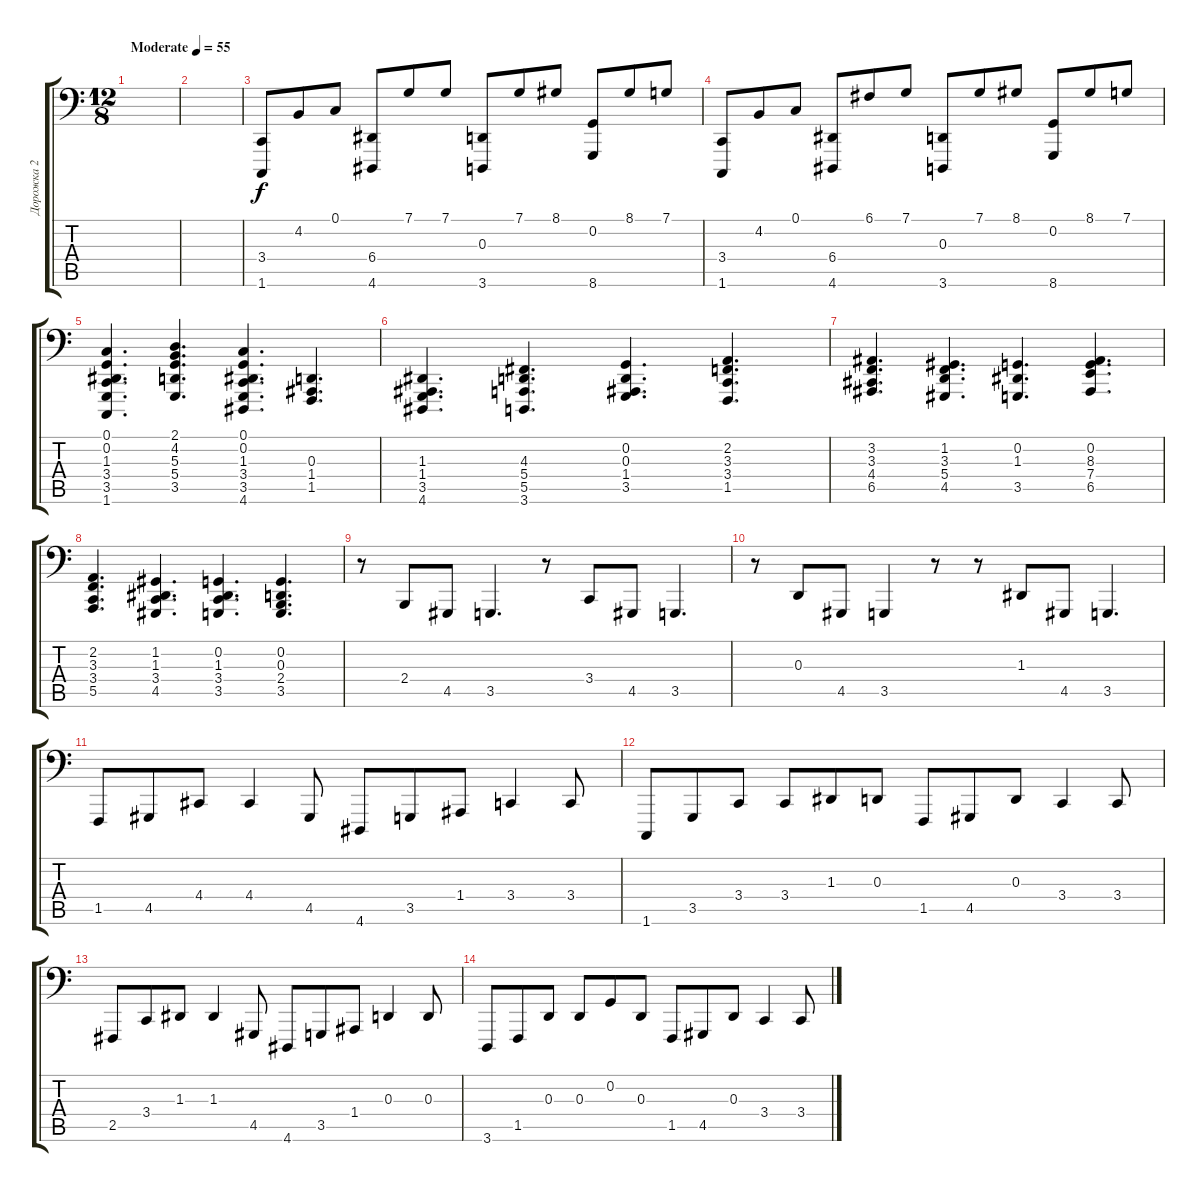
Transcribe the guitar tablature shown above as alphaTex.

\track ("Дорожка 2" "Дорожка 2") {instrument acousticgrandpiano}
\staff {score tabs}
\tuning (C3 G2 D2 A1 E1 B0) {hide}
\ts (12 8)
\tempo (55 "Moderate")
\clef f4
\ks c
|
|
(3.4 1.6).8 4.2.8 0.1.8 (6.4 4.6).8 7.1.8 7.1.8 (0.3 3.6).8 7.1.8 8.1.8 (0.2 8.6).8 8.1.8 7.1.8 |
(3.4 1.6).8 4.2.8 0.1.8 (6.4 4.6).8 6.1.8 7.1.8 (0.3 3.6).8 7.1.8 8.1.8 (0.2 8.6).8 8.1.8 7.1.8 |
(0.1 0.2 1.3 3.4 3.5 1.6).4{d} (2.1 4.2 5.3 5.4 3.5).4{d} (0.1 0.2 1.3 3.4 3.5 4.6).4{d} (0.3 1.4 1.5).4{d} |
(1.3 1.4 3.5 4.6).4{d} (4.3 5.4 5.5 3.6).4{d} (0.2 0.3 1.4 3.5).4{d} (2.2 3.3 3.4 1.5).4{d} |
(3.2 3.3 4.4 6.5).4{d} (1.2 3.3 5.4 4.5).4{d} (0.2 1.3 3.5).4{d} (0.2 8.3 7.4 6.5).4{d} |
(2.2 3.3 3.4 5.5).4{d} (1.2 1.3 3.4 4.5).4{d} (0.2 1.3 3.4 3.5).4{d} (0.2 0.3 2.4 3.5).4{d} |
r.8 2.4.8 4.5.8 3.5.4{d} r.8 3.4.8 4.5.8 3.5.4{d} |
r.8 0.3.8 4.5.8 3.5.4 r.8 r.8 1.3.8 4.5.8 3.5.4{d} |
1.5.8 4.5.8 4.4.8 4.4.4 4.5.8 4.6.8 3.5.8 1.4.8 3.4.4 3.4.8 |
1.6.8 3.5.8 3.4.8 3.4.8 1.3.8 0.3.8 1.5.8 4.5.8 0.3.8 3.4.4 3.4.8 |
2.5.8 3.4.8 1.3.8 1.3.4 4.5.8 4.6.8 3.5.8 1.4.8 0.3.4 0.3.8 |
3.6.8 1.5.8 0.3.8 0.3.8 0.2.8 0.3.8 1.5.8 4.5.8 0.3.8 3.4.4 3.4.8
